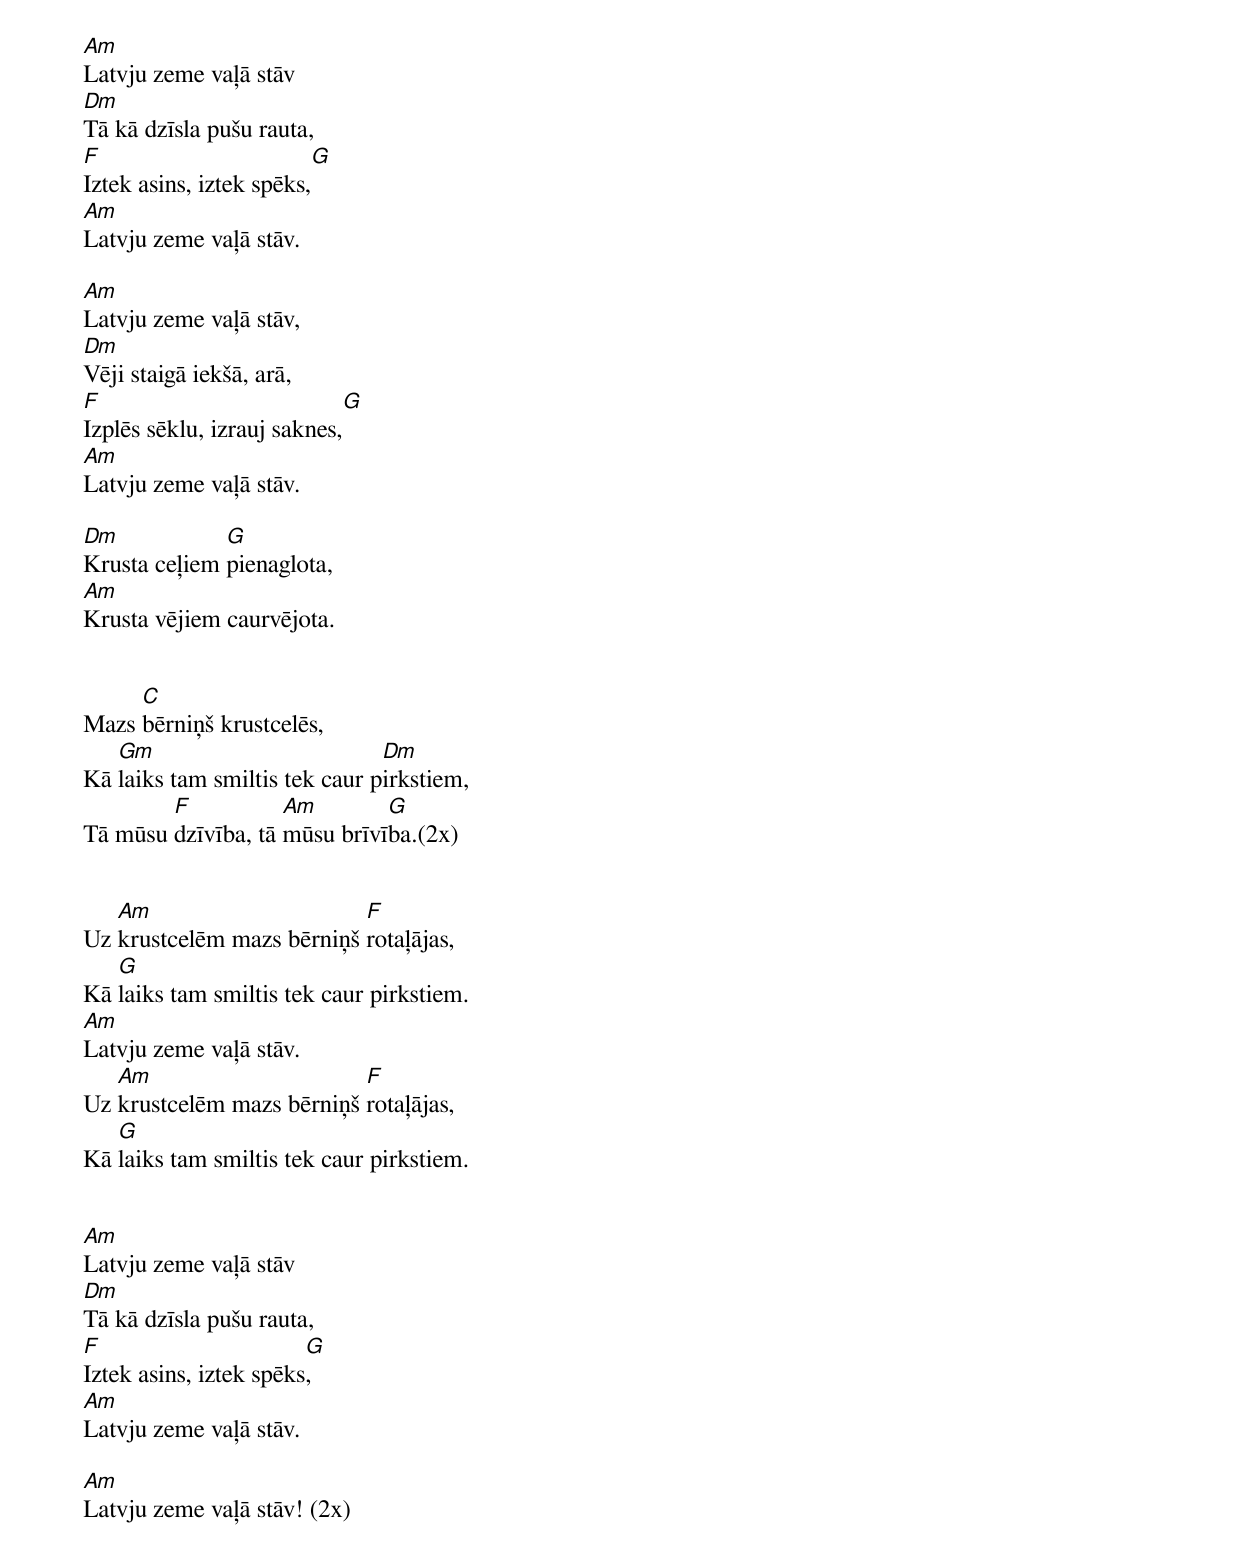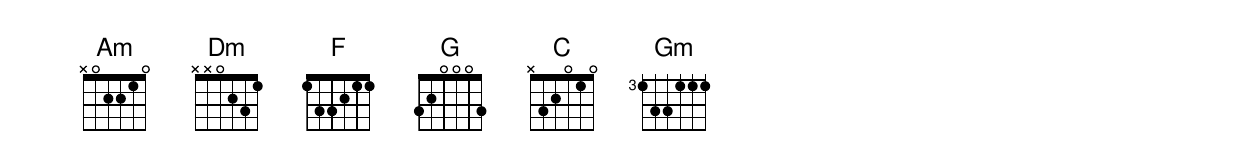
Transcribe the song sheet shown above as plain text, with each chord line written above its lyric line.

Am
Latvju zeme vaļā stāv
Dm
Tā kā dzīsla pušu rauta,
F                        G
Iztek asins, iztek spēks,
Am
Latvju zeme vaļā stāv.

Am
Latvju zeme vaļā stāv,
Dm
Vēji staigā iekšā, arā,
F                           G
Izplēs sēklu, izrauj saknes,
Am
Latvju zeme vaļā stāv.

Dm            G
Krusta ceļiem pienaglota,
Am
Krusta vējiem caurvējota.


     C
Mazs bērniņš krustcelēs,
   Gm                          Dm
Kā laiks tam smiltis tek caur pirkstiem,
        F           Am        G
Tā mūsu dzīvība, tā mūsu brīvība.(2x)


   Am                      F
Uz krustcelēm mazs bērniņš rotaļājas,
   G
Kā laiks tam smiltis tek caur pirkstiem.
Am
Latvju zeme vaļā stāv.
   Am                      F
Uz krustcelēm mazs bērniņš rotaļājas,
   G
Kā laiks tam smiltis tek caur pirkstiem.


Am
Latvju zeme vaļā stāv
Dm
Tā kā dzīsla pušu rauta,
F                       G
Iztek asins, iztek spēks,
Am
Latvju zeme vaļā stāv.

Am
Latvju zeme vaļā stāv! (2x)
